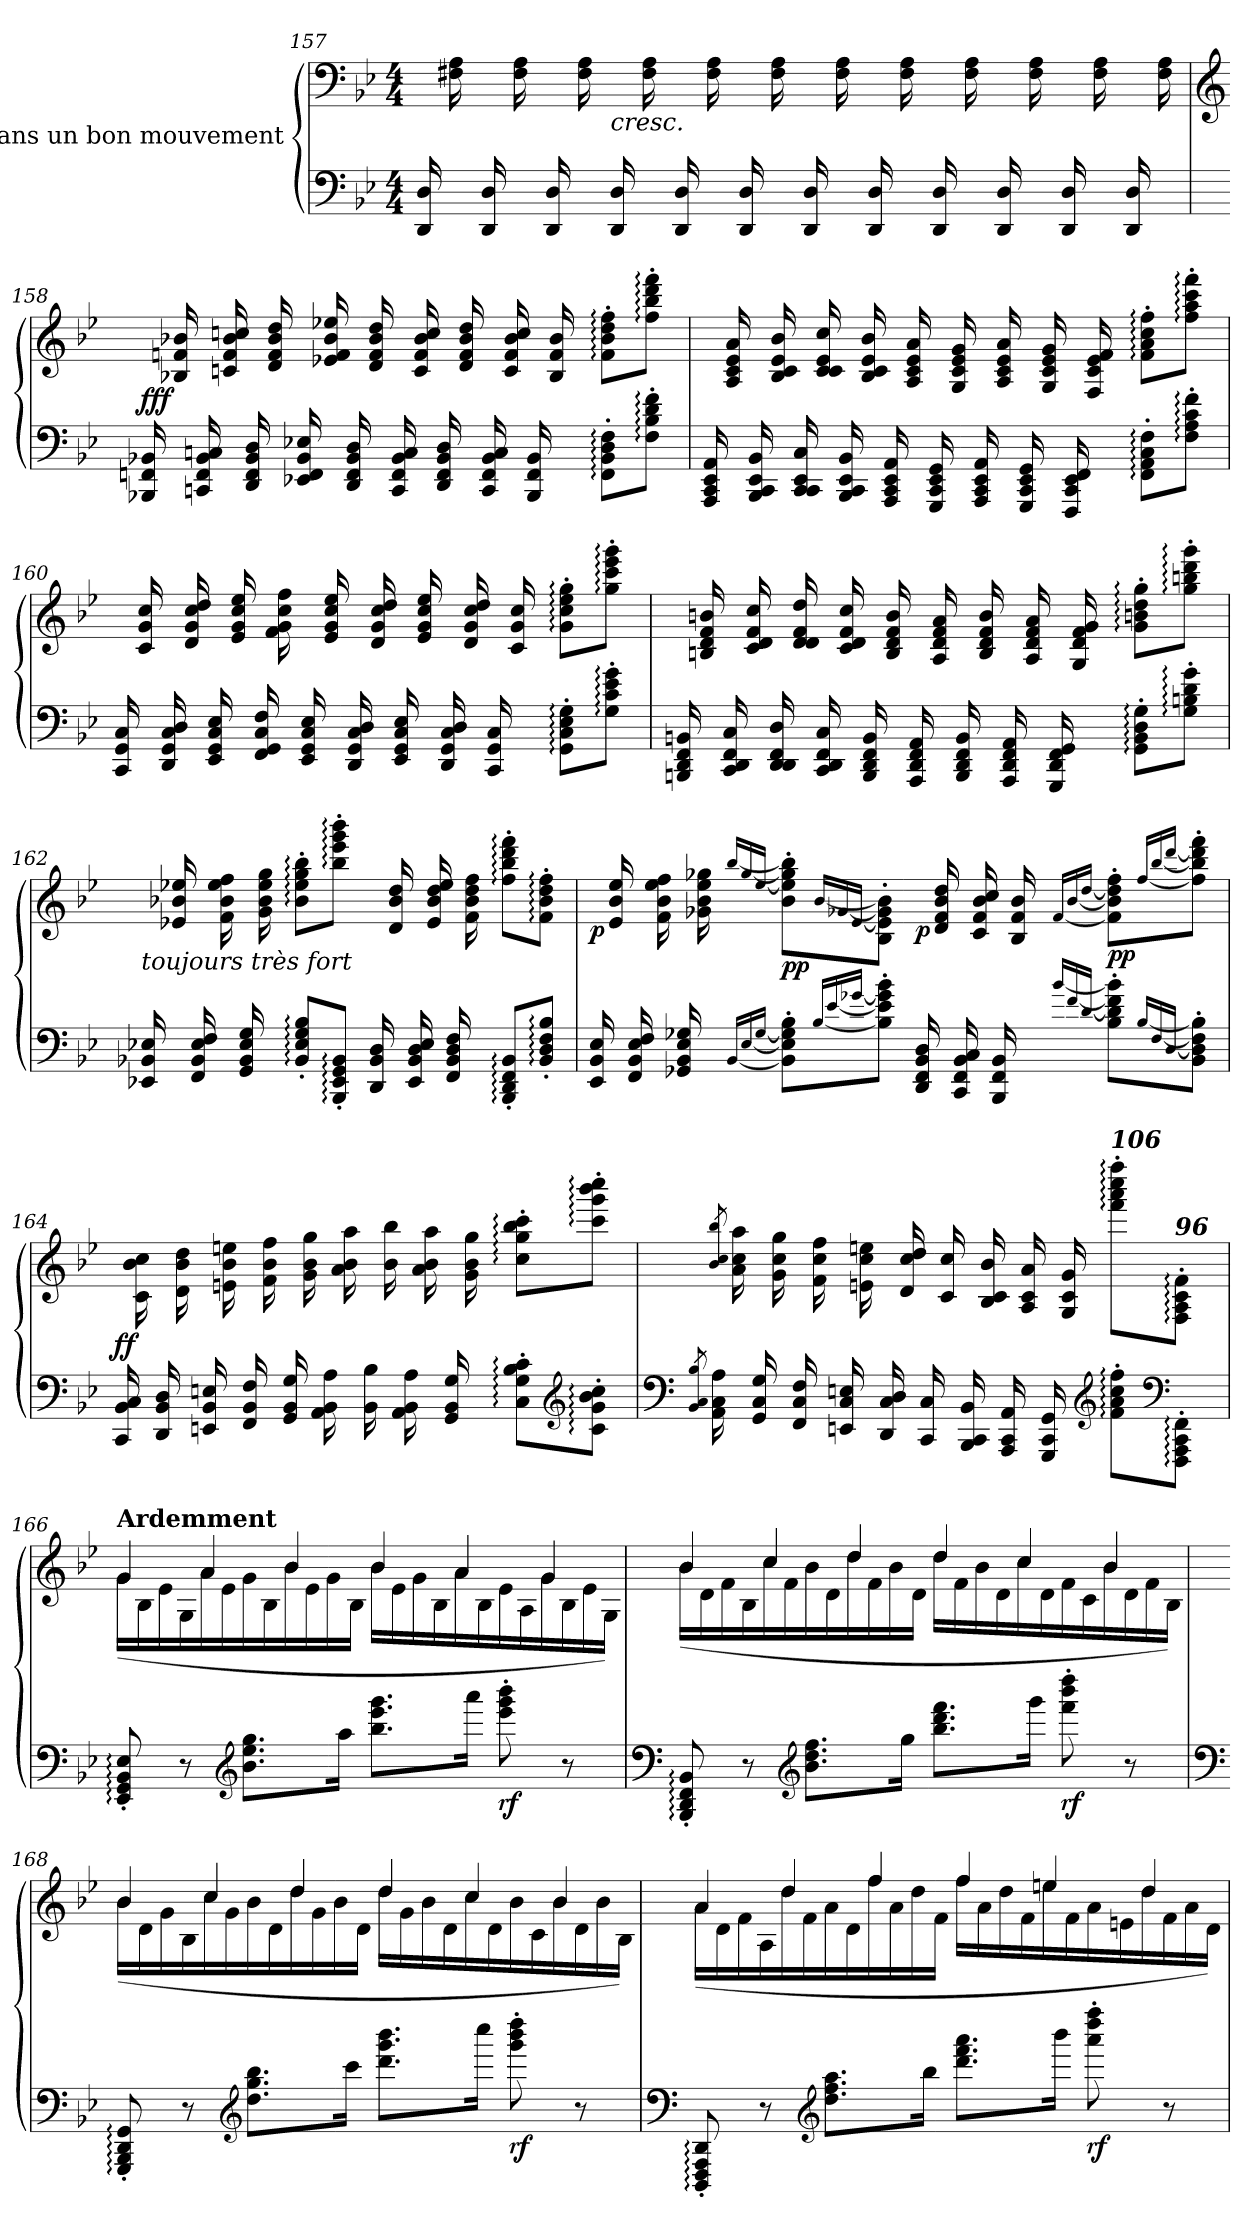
**kern	**kern	**dynam
*part1	*part1	*part1
*staff2	*staff1	*staff1/2
*I"Dans un bon mouvement	*	*
!!LO:LB:g=z
*clefF4	*clefF4	*
*k[b-e-]	*k[b-e-]	*
*M4/4	*M4/4	*
*Xtuplet	*Xtuplet	*
=157	=157	=157
24DD/ 24D/	24ryy	.
24ryy	24F#X\ 24A\	.
24DD/ 24D/	24ryy	.
24ryy	24F#\ 24A\	.
24DD/ 24D/	24ryy	.
24ryy	24F#\ 24A\	.
!	!	!LO:HP:b
24DD/ 24D/	24ryy	<
!	!	!LO:DY:b
24ryy	24F#\ 24A\	other-dynamics
24DD/ 24D/	24ryy	.
24ryy	24F#\ 24A\	.
24DD/ 24D/	24ryy	.
24ryy	24F#\ 24A\	.
24DD/ 24D/	24ryy	.
24ryy	24F#\ 24A\	.
24DD/ 24D/	24ryy	.
24ryy	24F#\ 24A\	.
24DD/ 24D/	24ryy	.
24ryy	24F#\ 24A\	.
24DD/ 24D/	24ryy	.
24ryy	24F#\ 24A\	.
24DD/ 24D/	24ryy	.
24ryy	24F#\ 24A\	.
24DD/ 24D/	24ryy	.
24ryy	24F#\ 24A\	[
=158	=158	=158
*	*clefG2	*
!	!	!LO:DY:b
24BBB-X/ 24FFn/ 24BB-X/	24ryy	fff
24ryy	24B-X/ 24fn/ 24b-X/	.
24CCn/ 24FF/ 24BB-/ 24Cn/	24ryy	.
24ryy	24cn/ 24f/ 24b-/ 24ccn/	.
24DD/ 24FF/ 24BB-/ 24D/	24ryy	.
24ryy	24d/ 24f/ 24b-/ 24dd/	.
24EE-X/ 24FF/ 24BB-/ 24E-X/	24ryy	.
24ryy	24e-X/ 24f/ 24b-/ 24ee-X/	.
24DD/ 24FF/ 24BB-/ 24D/	24ryy	.
24ryy	24d/ 24f/ 24b-/ 24dd/	.
24CC/ 24FF/ 24BB-/ 24C/	24ryy	.
24ryy	24c/ 24f/ 24b-/ 24cc/	.
24DD/ 24FF/ 24BB-/ 24D/	24ryy	.
24ryy	24d/ 24f/ 24b-/ 24dd/	.
24CC/ 24FF/ 24BB-/ 24C/	24ryy	.
24ryy	24c/ 24f/ 24b-/ 24cc/	.
24BBB-/ 24FF/ 24BB-/	24ryy	.
24ryy	24B-/ 24f/ 24b-/	.
!	!	!LO:DY:b=2
!	!	!LO:DY:n=1:b
8FF\:' 8BB-\:' 8D\:' 8F\:'L	8f\:' 8b-\:' 8dd\:' 8ff\:'L	rf rf
!	!	!LO:DY:n=2:b=2
!	!	!LO:DY:n=3:b
8F\:' 8B-\:' 8d\:' 8f\:'J	8ff\:' 8bb-\:' 8ddd\:' 8fff\:'J	rf rf
!!LO:PB:g=z
=159	=159	=159
24AAA/ 24CC/ 24EE-/ 24AA/	24ryy	.
24ryy	24A/ 24c/ 24e-/ 24a/	.
24BBB-/ 24CC/ 24EE-/ 24BB-/	24ryy	.
24ryy	24B-/ 24c/ 24e-/ 24b-/	.
24CC/ 24CC/ 24EE-/ 24C/	24ryy	.
24ryy	24c/ 24c/ 24e-/ 24cc/	.
24BBB-/ 24CC/ 24EE-/ 24BB-/	24ryy	.
24ryy	24B-/ 24c/ 24e-/ 24b-/	.
24AAA/ 24CC/ 24EE-/ 24AA/	24ryy	.
24ryy	24A/ 24c/ 24e-/ 24a/	.
24GGG/ 24CC/ 24EE-/ 24GG/	24ryy	.
24ryy	24G/ 24c/ 24e-/ 24g/	.
24AAA/ 24CC/ 24EE-/ 24AA/	24ryy	.
24ryy	24A/ 24c/ 24e-/ 24a/	.
24GGG/ 24CC/ 24EE-/ 24GG/	24ryy	.
24ryy	24G/ 24c/ 24e-/ 24g/	.
24FFF/ 24CC/ 24EE-/ 24FF/	24ryy	.
24ryy	24F/ 24c/ 24e-/ 24f/	.
!	!	!LO:DY:b=2
!	!	!LO:DY:n=1:b
8FF\:' 8AA\:' 8C\:' 8F\:'L	8f\:' 8a\:' 8cc\:' 8ff\:'L	rf rf
!	!	!LO:DY:n=2:b=2
!	!	!LO:DY:n=3:b
8F\:' 8A\:' 8c\:' 8f\:'J	8ff\:' 8aa\:' 8ccc\:' 8fff\:'J	rf rf
=160	=160	=160
24CC/ 24GG/ 24C/	24ryy	.
24ryy	24c/ 24g/ 24cc/	.
24DD/ 24GG/ 24C/ 24D/	24ryy	.
24ryy	24d/ 24g/ 24cc/ 24dd/	.
24EE-/ 24GG/ 24C/ 24E-/	24ryy	.
24ryy	24e-/ 24g/ 24cc/ 24ee-/	.
24FF/ 24GG/ 24C/ 24F/	24ryy	.
24ryy	24f\ 24g\ 24cc\ 24ff\	.
24EE-/ 24GG/ 24C/ 24E-/	24ryy	.
24ryy	24e-/ 24g/ 24cc/ 24ee-/	.
24DD/ 24GG/ 24C/ 24D/	24ryy	.
24ryy	24d/ 24g/ 24cc/ 24dd/	.
24EE-/ 24GG/ 24C/ 24E-/	24ryy	.
24ryy	24e-/ 24g/ 24cc/ 24ee-/	.
24DD/ 24GG/ 24C/ 24D/	24ryy	.
24ryy	24d/ 24g/ 24cc/ 24dd/	.
24CC/ 24GG/ 24C/	24ryy	.
24ryy	24c/ 24g/ 24cc/	.
!	!	!LO:DY:b=2
!	!	!LO:DY:n=1:b
8GG\:' 8C\:' 8E-\:' 8G\:'L	8g\:' 8cc\:' 8ee-\:' 8gg\:'L	rf rf
!	!	!LO:DY:n=2:b=2
!	!	!LO:DY:n=3:b
8G\:' 8c\:' 8e-\:' 8g\:'J	8gg\:' 8ccc\:' 8eee-\:' 8ggg\:'J	rf rf
!!LO:LB:g=z
=161	=161	=161
24BBBn/ 24DD/ 24FF/ 24BBn/	24ryy	.
24ryy	24Bn/ 24d/ 24f/ 24bn/	.
24CC/ 24DD/ 24FF/ 24C/	24ryy	.
24ryy	24c/ 24d/ 24f/ 24cc/	.
24DD/ 24DD/ 24FF/ 24D/	24ryy	.
24ryy	24d/ 24d/ 24f/ 24dd/	.
24CC/ 24DD/ 24FF/ 24C/	24ryy	.
24ryy	24c/ 24d/ 24f/ 24cc/	.
24BBB/ 24DD/ 24FF/ 24BB/	24ryy	.
24ryy	24B/ 24d/ 24f/ 24b/	.
24AAA/ 24DD/ 24FF/ 24AA/	24ryy	.
24ryy	24A/ 24d/ 24f/ 24a/	.
24BBB/ 24DD/ 24FF/ 24BB/	24ryy	.
24ryy	24B/ 24d/ 24f/ 24b/	.
24AAA/ 24DD/ 24FF/ 24AA/	24ryy	.
24ryy	24A/ 24d/ 24f/ 24a/	.
24GGG/ 24DD/ 24FF/ 24GG/	24ryy	.
24ryy	24G/ 24d/ 24f/ 24g/	.
!	!	!LO:DY:b=2
!	!	!LO:DY:n=1:b
8GG\:' 8BB\:' 8D\:' 8G\:'L	8g\:' 8bn\:' 8dd\:' 8gg\:'L	rf rf
!	!	!LO:DY:n=2:b=2
!	!	!LO:DY:n=3:b
8G\:' 8Bn\:' 8d\:' 8g\:'J	8gg\:' 8bbn\:' 8ddd\:' 8ggg\:'J	rf rf
=162	=162	=162
!	!LO:TX:b:i:t=toujours très fort	!
24EE-X/ 24BB-X/ 24E-X/	24ryy	.
24ryy	24e-X/ 24b-X/ 24ee-X/	.
24FF/ 24BB-/ 24E-/ 24F/	24ryy	.
24ryy	24f\ 24b-\ 24ee-\ 24ff\	.
24GG/ 24BB-/ 24E-/ 24G/	24ryy	.
24ryy	24g\ 24b-\ 24ee-\ 24gg\	.
!	!	!LO:DY:b=2
!	!	!LO:DY:n=1:b
8BB-/:' 8E-/:' 8G/:' 8B-/:'L	8b-\:' 8ee-\:' 8gg\:' 8bb-\:'L	rf rf
!	!	!LO:DY:n=2:b=2
!	!	!LO:DY:n=3:b
8BBB-/:' 8EE-/:' 8GG/:' 8BB-/:'J	8bb-\:' 8eee-\:' 8ggg\:' 8bbb-\:'J	rf rf
24DD/ 24BB-/ 24D/	24ryy	.
24ryy	24d/ 24b-/ 24dd/	.
24EE-/ 24BB-/ 24D/ 24E-/	24ryy	.
24ryy	24e-/ 24b-/ 24dd/ 24ee-/	.
24FF/ 24BB-/ 24D/ 24F/	24ryy	.
24ryy	24f\ 24b-\ 24dd\ 24ff\	.
!	!	!LO:DY:n=4:b=2
!	!	!LO:DY:n=5:b
8BBB-/:' 8DD/:' 8FF/:' 8BB-/:'L	8ff\:' 8bb-\:' 8ddd\:' 8fff\:'L	rf rf
!	!	!LO:DY:n=6:b=2
!	!	!LO:DY:n=7:b
8BB-/:' 8D/:' 8F/:' 8B-/:'J	8f\:' 8b-\:' 8dd\:' 8ff\:'J	rf rf
!!LO:LB:g=z
=163	=163	=163
!	!	!LO:DY:b
24EE-/ 24BB-/ 24E-/	24ryy	p
24ryy	24e-/ 24b-/ 24ee-/	.
24FF/ 24BB-/ 24E-/ 24F/	24ryy	.
24ryy	24f\ 24b-\ 24ee-\ 24ff\	.
24GG-X/ 24BB-/ 24E-/ 24G-X/	24ryy	.
24ryy	24g-X\ 24b-\ 24ee-\ 24gg-X\	.
[16qBB-/LL	[16qbb-/LL	.
[16qE-/	[16qgg-/	.
[16qG-/JJ	[16qee-/JJ	.
!	!	!LO:DY:b
8BB-\]' 8E-\]' 8G-\]' 8B-\'L	8b-\' 8ee-\]' 8gg-\]' 8bb-\]'L	pp
[16qB-/LL	[16qb-/LL	.
[16qe-/	[16qg-X/	.
[16qg-X/JJ	[16qe-/JJ	.
8B-\]' 8e-\]' 8g-\]' 8b-\'J	8B-\' 8e-\]' 8g-\]' 8b-\]'J	.
!	!	!LO:DY:b
24DD/ 24FF/ 24BB-/ 24D/	24ryy	p
24ryy	24d/ 24f/ 24b-/ 24dd/	.
24CC/ 24FF/ 24BB-/ 24C/	24ryy	.
24ryy	24c/ 24f/ 24b-/ 24cc/	.
24BBB-/ 24FF/ 24BB-/	24ryy	.
24ryy	24B-/ 24f/ 24b-/	.
[16qb-/LL	[16qf/LL	.
[16qf/	[16qb-/	.
[16qd/JJ	[16qdd/JJ	.
!	!	!LO:DY:b
8B-\' 8d\]' 8f\]' 8b-\]'L	8f\]' 8b-\]' 8dd\]' 8ff\'L	pp
[16qB-/LL	[16qff/LL	.
[16qF/	[16qbb-/	.
[16qD/JJ	[16qddd/JJ	.
8BB-\' 8D\]' 8F\]' 8B-\]'J	8ff\]' 8bb-\]' 8ddd\]' 8fff\'J	.
!!LO:LB:g=z
=164	=164	=164
!	!	!LO:DY:b
24CC/ 24BB-/ 24C/	24ryy	ff
24ryy	24c\ 24b-\ 24cc\	.
24DD/ 24BB-/ 24D/	24ryy	.
24ryy	24d\ 24b-\ 24dd\	.
24EEn/ 24BB-/ 24En/	24ryy	.
24ryy	24en\ 24b-\ 24een\	.
24FF/ 24BB-/ 24F/	24ryy	.
24ryy	24f\ 24b-\ 24ff\	.
24GG/ 24BB-/ 24G/	24ryy	.
24ryy	24g\ 24b-\ 24gg\	.
24AA\ 24BB-\ 24A\	24ryy	.
24ryy	24a\ 24b-\ 24aa\	.
24BB-\ 24B-\	24ryy	.
24ryy	24b-\ 24bb-\	.
24AA\ 24BB-\ 24A\	24ryy	.
24ryy	24a\ 24b-\ 24aa\	.
24GG/ 24BB-/ 24G/	24ryy	.
24ryy	24g\ 24b-\ 24gg\	.
!	!	!LO:DY:b=2
!	!	!LO:DY:n=1:b
8C\:' 8G\:' 8B-\:' 8c\:'L	8cc\:' 8gg\:' 8bb-\:' 8ccc\:'L	rf rf
*clefG2	*	*
!	!	!LO:DY:n=2:b=2
!	!	!LO:DY:n=3:b
8c\:' 8g\:' 8b-\:' 8cc\:'J	8ccc\:' 8ggg\:' 8bbb-\:' 8cccc\:'J	rf rf
=165	=165	=165
*clefF4	*	*
8qBB-/ 8qC/ 8qB-/	.	.
24AA\ 24C\ 24A\	24ryy	.
.	8qb-/ 8qcc/ 8qbb-/	.
24ryy	24a\ 24cc\ 24aa\	.
24GG/ 24C/ 24G/	24ryy	.
24ryy	24g\ 24cc\ 24gg\	.
24FF/ 24C/ 24F/	24ryy	.
24ryy	24f\ 24cc\ 24ff\	.
24EEn/ 24C/ 24En/	24ryy	.
24ryy	24en\ 24cc\ 24een\	.
24DD/ 24C/ 24D/	24ryy	.
24ryy	24d/ 24cc/ 24dd/	.
24CC/ 24C/	24ryy	.
24ryy	24c/ 24cc/	.
24BBB-/ 24CC/ 24BB-/	24ryy	.
24ryy	24B-/ 24c/ 24b-/	.
24AAA/ 24CC/ 24AA/	24ryy	.
24ryy	24A/ 24c/ 24a/	.
24GGG/ 24CC/ 24GG/	24ryy	.
24ryy	24G/ 24c/ 24g/	.
*clefG2	*	*
!	!LO:TX:a:Bi:t=106	!
!	!	!LO:DY:b=2
!	!	!LO:DY:n=1:b
8f\:' 8a\:' 8cc\:' 8ff\:'L	8fff\:' 8aaa\:' 8cccc\:' 8ffff\:'L	rf rf
*clefF4	*	*
!	!LO:TX:a:Bi:t=96	!
!	!	!LO:DY:n=2:b=2
!	!	!LO:DY:n=3:b
8FFF\:' 8AAA\:' 8CC\:' 8FF\:'J	8F\:' 8A\:' 8c\:' 8f\:'J	rf rf
!!LO:LB:g=z
=166	=166	=166
*	*^	*
!	!LO:TX:a:B:t=Ardemment	!	!
8EE-/:' 8GG/:' 8BB-/:' 8E-/:'	6g/	(>24g\LL	.
.	.	24B-\	.
.	.	24e-\	.
8r	.	24G\	.
.	6a/	24a\	.
.	.	24e-\	.
*clefG2	*	*	*
8.b-\ 8.ee-\ 8.gg\L	.	24g\	.
.	.	24B-\	.
.	6b-/	24b-\	.
.	.	24e-\	.
.	.	24g\	.
16aa\Jk	.	.	.
.	.	24B-\JJ	.
8.bb-\ 8.eee-\ 8.ggg\L	6b-/	24b-\LL	.
.	.	24e-\	.
.	.	24g\	.
.	.	24B-\	.
.	6a/	24a\	.
16aaa\Jk	.	.	.
.	.	24B-\	.
!	!	!	!LO:DY:b=2
8eee-\' 8ggg\' 8bbb-\'	.	24e-\	rf
.	.	24A\	.
.	6g/	24g\	.
8r	.	24B-\	.
.	.	24e-\	.
.	.	24G\JJ)	.
=167	=167	=167	=167
*clefF4	*	*	*
8BBB-/:' 8DD/:' 8FF/:' 8BB-/:'	6b-/	(>24b-\LL	.
.	.	24d\	.
.	.	24f\	.
8r	.	24B-\	.
.	6cc/	24cc\	.
.	.	24f\	.
*clefG2	*	*	*
8.b-\ 8.dd\ 8.ff\L	.	24b-\	.
.	.	24d\	.
.	6dd/	24dd\	.
.	.	24f\	.
.	.	24b-\	.
16gg\Jk	.	.	.
.	.	24d\JJ	.
8.bb-\ 8.ddd\ 8.fff\L	6dd/	24dd\LL	.
.	.	24f\	.
.	.	24b-\	.
.	.	24d\	.
.	6cc/	24cc\	.
16ggg\Jk	.	.	.
.	.	24d\	.
!	!	!	!LO:DY:b=2
8fff\' 8bbb-\' 8dddd\'	.	24f\	rf
.	.	24c\	.
.	6b-/	24b-\	.
8r	.	24d\	.
.	.	24f\	.
.	.	24B-\JJ)	.
!!LO:PB:g=z	!!
=168	=168	=168	=168
*clefF4	*	*	*
8GGG/:' 8BBB-/:' 8DD/:' 8GG/:'	6b-/	(>24b-\LL	.
.	.	24d\	.
.	.	24g\	.
8r	.	24B-\	.
.	6cc/	24cc\	.
.	.	24g\	.
*clefG2	*	*	*
8.dd\ 8.gg\ 8.bb-\L	.	24b-\	.
.	.	24d\	.
.	6dd/	24dd\	.
.	.	24g\	.
.	.	24b-\	.
16ccc\Jk	.	.	.
.	.	24d\JJ	.
8.ddd\ 8.ggg\ 8.bbb-\L	6dd/	24dd\LL	.
.	.	24g\	.
.	.	24b-\	.
.	.	24d\	.
.	6cc/	24cc\	.
16cccc\Jk	.	.	.
.	.	24d\	.
!	!	!	!LO:DY:b=2
8ggg\' 8bbb-\' 8dddd\'	.	24b-\	rf
.	.	24c\	.
.	6b-/	24b-\	.
8r	.	24d\	.
.	.	24b-\	.
.	.	24B-\JJ)	.
=169	=169	=169	=169
*clefF4	*	*	*
8DDD/:' 8FFF/:' 8AAA/:' 8DD/:'	6a/	(>24a\LL	.
.	.	24d\	.
.	.	24f\	.
8r	.	24A\	.
.	6dd/	24dd\	.
.	.	24f\	.
*clefG2	*	*	*
8.dd\ 8.ff\ 8.aa\L	.	24a\	.
.	.	24d\	.
.	6ff/	24ff\	.
.	.	24a\	.
.	.	24dd\	.
16bb-\Jk	.	.	.
.	.	24f\JJ	.
8.ddd\ 8.fff\ 8.aaa\L	6ff/	24ff\LL	.
.	.	24a\	.
.	.	24dd\	.
.	.	24f\	.
.	6een/	24ee\	.
16bbb-\Jk	.	.	.
.	.	24f\	.
!	!	!	!LO:DY:b=2
8aaa\' 8dddd\' 8ffff\'	.	24a\	rf
.	.	24en\	.
.	6dd/	24dd\	.
8r	.	24f\	.
.	.	24a\	.
.	.	24d\JJ)	.
*	*v	*v	*
=	=	=
*-	*-	*-
